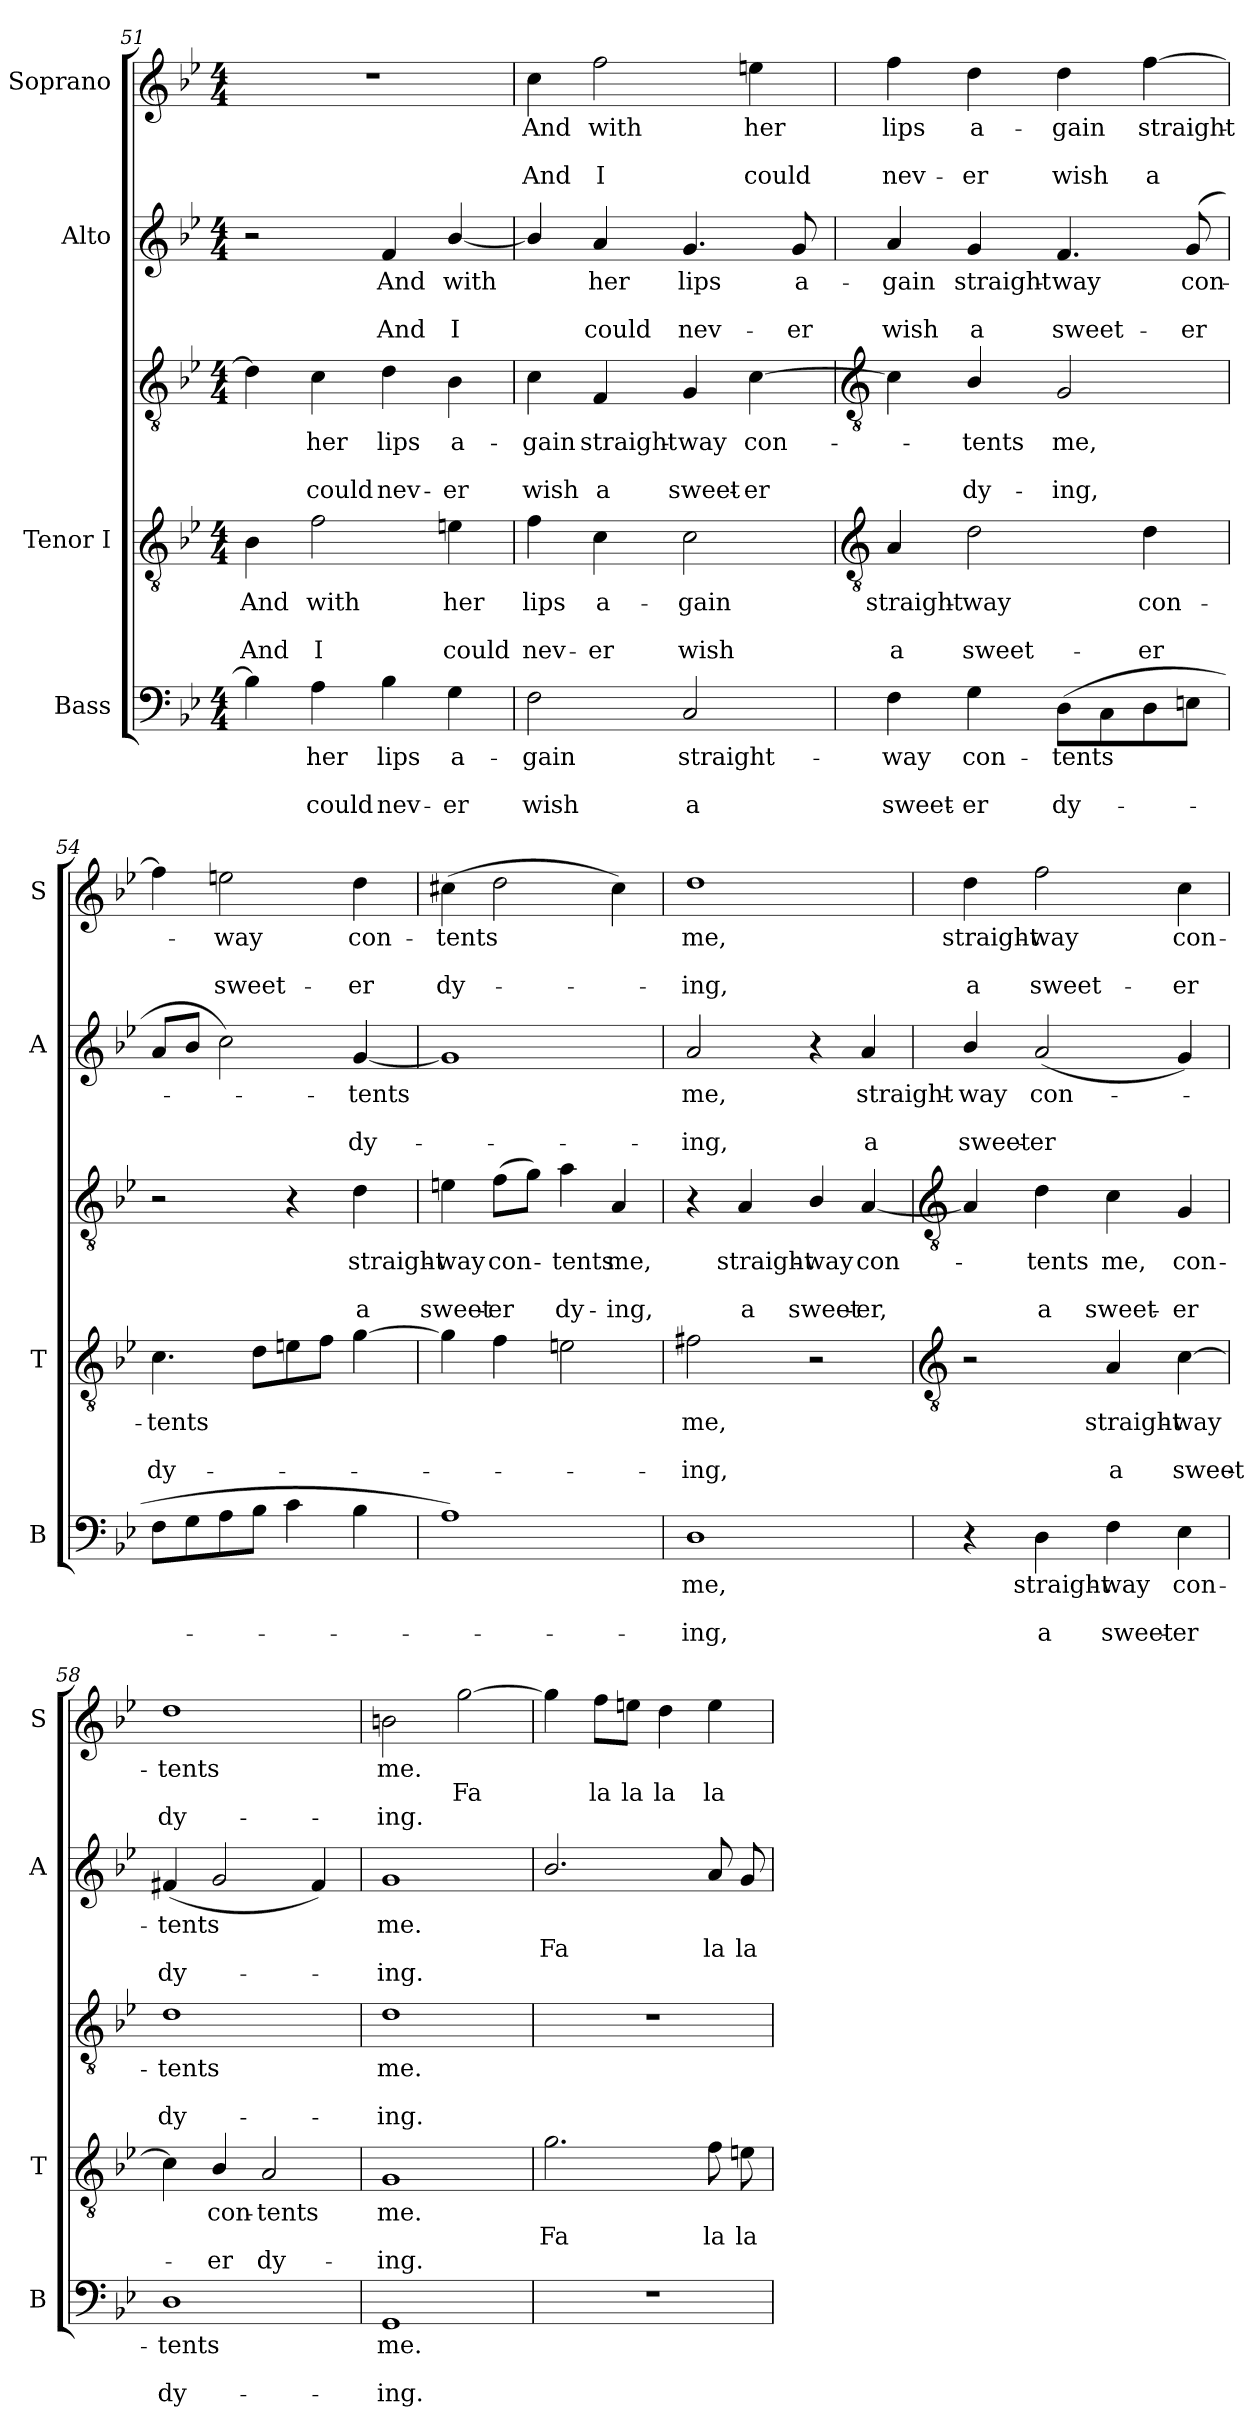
**kern	**text	**text	**text	**kern	**text	**text	**text	**kern	**text	**text	**text	**kern	**text	**text	**text	**kern	**text	**text	**text
*part4	*part4	*part4	*part4	*part3	*part3	*part3	*part3	*part3	*part3	*part3	*part3	*part2	*part2	*part2	*part2	*part1	*part1	*part1	*part1
*staff5	*staff5	*staff5	*staff5	*staff4	*staff4	*staff4	*staff4	*staff3	*staff3	*staff3	*staff3	*staff2	*staff2	*staff2	*staff2	*staff1	*staff1	*staff1	*staff1
*I"Bass	*	*	*	*I"Tenor I	*	*	*	*	*	*	*	*I"Alto	*	*	*	*I"Soprano	*	*	*
*I'B	*	*	*	*I'T	*	*	*	*	*	*	*	*I'A	*	*	*	*I'S	*	*	*
*clefF4	*	*	*	*clefGv2	*	*	*	*clefGv2	*	*	*	*clefG2	*	*	*	*clefG2	*	*	*
*k[b-e-]	*	*	*	*k[b-e-]	*	*	*	*k[b-e-]	*	*	*	*k[b-e-]	*	*	*	*k[b-e-]	*	*	*
*B-:	*	*	*	*B-:	*	*	*	*B-:	*	*	*	*B-:	*	*	*	*B-:	*	*	*
*M4/4	*	*	*	*M4/4	*	*	*	*M4/4	*	*	*	*M4/4	*	*	*	*M4/4	*	*	*
=51	=51	=51	=51	=51	=51	=51	=51	=51	=51	=51	=51	=51	=51	=51	=51	=51	=51	=51	=51
!	!	!	!	!	!LO:LY:b	!	!LO:LY:b	!	!	!	!	!	!	!	!	!	!	!	!
4B-]	.	.	.	4B-	And	.	And	4d]	.	.	.	2r	.	.	.	1r	.	.	.
!	!LO:LY:b	!	!LO:LY:b	!	!LO:LY:b	!	!LO:LY:b	!	!LO:LY:b	!	!LO:LY:b	!	!	!	!	!	!	!	!
4A	her	.	could	2f	with	.	I	4c	her	.	could	.	.	.	.	.	.	.	.
!	!LO:LY:b	!	!LO:LY:b	!	!	!	!	!	!LO:LY:b	!	!LO:LY:b	!	!LO:LY:b	!	!LO:LY:b	!	!	!	!
4B-	lips	.	nev-	.	.	.	.	4d	lips	.	nev-	4f	And	.	And	.	.	.	.
!	!LO:LY:b	!	!LO:LY:b	!	!LO:LY:b	!	!LO:LY:b	!	!LO:LY:b	!	!LO:LY:b	!	!LO:LY:b	!	!LO:LY:b	!	!	!	!
4G	-a-	.	-er	4en	her	.	could	4B-	-a-	.	-er	[4b-/	with	.	I	.	.	.	.
=52	=52	=52	=52	=52	=52	=52	=52	=52	=52	=52	=52	=52	=52	=52	=52	=52	=52	=52	=52
!	!LO:LY:b	!	!LO:LY:b	!	!LO:LY:b	!	!LO:LY:b	!	!LO:LY:b	!	!LO:LY:b	!	!	!	!	!	!LO:LY:b	!	!LO:LY:b
2F	gain	.	wish	4f	lips	.	nev-	4c	gain	.	wish	4b-/]	.	.	.	4cc	And	.	And
!	!	!	!	!	!LO:LY:b	!	!LO:LY:b	!	!LO:LY:b	!	!LO:LY:b	!	!LO:LY:b	!	!LO:LY:b	!	!LO:LY:b	!	!LO:LY:b
.	.	.	.	4c	-a-	.	-er	4F	straight-	.	-a	4a	her	.	could	2ff	with	.	I
!	!LO:LY:b	!	!LO:LY:b	!	!LO:LY:b	!	!LO:LY:b	!	!LO:LY:b	!	!LO:LY:b	!	!LO:LY:b	!	!LO:LY:b	!	!	!	!
2C	straight-	.	-a	2c	gain	.	wish	4G	way	.	sweet-	4.g	lips	.	nev-	.	.	.	.
!	!	!	!	!	!	!	!	!	!LO:LY:b	!	!LO:LY:b	!	!	!	!	!	!LO:LY:b	!	!LO:LY:b
.	.	.	.	.	.	.	.	[4c	-con-	.	er	.	.	.	.	4een	her	.	could
!	!	!	!	!	!	!	!	!	!	!	!	!	!LO:LY:b	!	!LO:LY:b	!	!	!	!
.	.	.	.	.	.	.	.	.	.	.	.	8g	-a-	.	-er	.	.	.	.
!!LO:LB:g=z
=53	=53	=53	=53	=53	=53	=53	=53	=53	=53	=53	=53	=53	=53	=53	=53	=53	=53	=53	=53
*	*	*	*	*clefGv2	*	*	*	*clefGv2	*	*	*	*	*	*	*	*	*	*	*
!	!LO:LY:b	!	!LO:LY:b	!	!LO:LY:b	!	!LO:LY:b	!	!	!	!	!	!LO:LY:b	!	!LO:LY:b	!	!LO:LY:b	!	!LO:LY:b
4F	way	.	sweet-	4A	straight-	.	-a	4c]	.	.	.	4a	gain	.	wish	4ff	lips	.	nev-
!	!LO:LY:b	!	!LO:LY:b	!	!LO:LY:b	!	!LO:LY:b	!	!LO:LY:b	!	!LO:LY:b	!	!LO:LY:b	!	!LO:LY:b	!	!LO:LY:b	!	!LO:LY:b
4G	-con-	.	-er	2d	way	.	sweet-	4B-/	tents	.	dy-	4g	straight-	.	-a	4dd	-a-	.	-er
!	!LO:LY:b	!	!LO:LY:b	!	!	!	!	!	!LO:LY:b	!	!LO:LY:b	!	!LO:LY:b	!	!LO:LY:b	!	!LO:LY:b	!	!LO:LY:b
(>8DL	tents	.	dy-	.	.	.	.	2G	-me,	.	ing,	4.f	way	.	sweet-	4dd	gain	.	wish
8C	.	.	.	.	.	.	.	.	.	.	.	.	.	.	.	.	.	.	.
!	!	!	!	!	!LO:LY:b	!	!LO:LY:b	!	!	!	!	!	!	!	!	!	!LO:LY:b	!	!LO:LY:b
8D	.	.	.	4d	-con-	.	-er	.	.	.	.	.	.	.	.	[4ff	straight-	.	a
!	!	!	!	!	!	!	!	!	!	!	!	!	!LO:LY:b	!	!LO:LY:b	!	!	!	!
8EnJ	.	.	.	.	.	.	.	.	.	.	.	(<8g	-con-	.	er	.	.	.	.
=54	=54	=54	=54	=54	=54	=54	=54	=54	=54	=54	=54	=54	=54	=54	=54	=54	=54	=54	=54
!	!	!	!	!	!LO:LY:b	!	!LO:LY:b	!	!	!	!	!	!	!	!	!	!	!	!
8FL	.	.	.	4.c	tents	.	dy-	2r	.	.	.	8aL	.	.	.	4ff]	.	.	.
8G	.	.	.	.	.	.	.	.	.	.	.	8b-J	.	.	.	.	.	.	.
!	!	!	!	!	!	!	!	!	!	!	!	!	!	!	!	!	!LO:LY:b	!	!LO:LY:b
8A	.	.	.	.	.	.	.	.	.	.	.	2cc)	.	.	.	2een	way	.	sweet-
8B-J	.	.	.	8dL	.	.	.	.	.	.	.	.	.	.	.	.	.	.	.
4c	.	.	.	8en	.	.	.	4r	.	.	.	.	.	.	.	.	.	.	.
.	.	.	.	8fJ	.	.	.	.	.	.	.	.	.	.	.	.	.	.	.
!	!	!	!	!	!	!	!	!	!LO:LY:b	!	!LO:LY:b	!	!LO:LY:b	!	!LO:LY:b	!	!LO:LY:b	!	!LO:LY:b
4B-	.	.	.	[4g	.	.	.	4d	straight-	.	-a	[4g	tents	.	dy-	4dd	-con-	.	-er
=55	=55	=55	=55	=55	=55	=55	=55	=55	=55	=55	=55	=55	=55	=55	=55	=55	=55	=55	=55
!	!	!	!	!	!	!	!	!	!LO:LY:b	!	!LO:LY:b	!	!	!	!	!	!LO:LY:b	!	!LO:LY:b
1A)	.	.	.	4g]	.	.	.	4en	way	.	sweet-	1g]	.	.	.	(>4cc#X	tents	.	dy-
!	!	!	!	!	!	!	!	!	!LO:LY:b	!	!LO:LY:b	!	!	!	!	!	!	!	!
.	.	.	.	4f	.	.	.	(>8fL	-con-	.	er	.	.	.	.	2dd	.	.	.
.	.	.	.	.	.	.	.	8gJ)	.	.	.	.	.	.	.	.	.	.	.
!	!	!	!	!	!	!	!	!	!LO:LY:b	!	!LO:LY:b	!	!	!	!	!	!	!	!
.	.	.	.	2en	.	.	.	4a	tents	.	dy-	.	.	.	.	.	.	.	.
!	!	!	!	!	!	!	!	!	!LO:LY:b	!	!LO:LY:b	!	!	!	!	!	!	!	!
.	.	.	.	.	.	.	.	4A	-me,	.	ing,	.	.	.	.	4cc#)	.	.	.
=56	=56	=56	=56	=56	=56	=56	=56	=56	=56	=56	=56	=56	=56	=56	=56	=56	=56	=56	=56
!	!LO:LY:b	!	!LO:LY:b	!	!LO:LY:b	!	!LO:LY:b	!	!	!	!	!	!LO:LY:b	!	!LO:LY:b	!	!LO:LY:b	!	!LO:LY:b
1D	me,	.	ing,	2f#X	me,	.	ing,	4r	.	.	.	2a	me,	.	ing,	1dd	me,	.	ing,
!	!	!	!	!	!	!	!	!	!LO:LY:b	!	!LO:LY:b	!	!	!	!	!	!	!	!
.	.	.	.	.	.	.	.	4A	straight-	.	-a	.	.	.	.	.	.	.	.
!	!	!	!	!	!	!	!	!	!LO:LY:b	!	!LO:LY:b	!	!	!	!	!	!	!	!
.	.	.	.	2r	.	.	.	4B-/	way	.	sweet-	4r	.	.	.	.	.	.	.
!	!	!	!	!	!	!	!	!	!LO:LY:b	!	!LO:LY:b	!	!LO:LY:b	!	!LO:LY:b	!	!	!	!
.	.	.	.	.	.	.	.	[4A	-con-	.	er,	4a	straight-	.	-a	.	.	.	.
!!LO:LB:g=z
=57	=57	=57	=57	=57	=57	=57	=57	=57	=57	=57	=57	=57	=57	=57	=57	=57	=57	=57	=57
*	*	*	*	*clefGv2	*	*	*	*clefGv2	*	*	*	*	*	*	*	*	*	*	*
!	!	!	!	!	!	!	!	!	!	!	!	!	!LO:LY:b	!	!LO:LY:b	!	!LO:LY:b	!	!LO:LY:b
4r	.	.	.	2r	.	.	.	4A]	.	.	.	4b-/	way	.	sweet-	4dd	straight-	.	-a
!	!LO:LY:b	!	!LO:LY:b	!	!	!	!	!	!LO:LY:b	!	!LO:LY:b	!	!LO:LY:b	!	!LO:LY:b	!	!LO:LY:b	!	!LO:LY:b
4D	straight-	.	-a	.	.	.	.	4d	tents	.	a	(<2a	-con-	.	er	2ff	way	.	sweet-
!	!LO:LY:b	!	!LO:LY:b	!	!LO:LY:b	!	!LO:LY:b	!	!LO:LY:b	!	!LO:LY:b	!	!	!	!	!	!	!	!
4F	way	.	sweet-	4A	straight-	.	-a	4c	me,	.	sweet-	.	.	.	.	.	.	.	.
!	!LO:LY:b	!	!LO:LY:b	!	!LO:LY:b	!	!LO:LY:b	!	!LO:LY:b	!	!LO:LY:b	!	!	!	!	!	!LO:LY:b	!	!LO:LY:b
4E-	-con-	.	-er	[4c	way	.	sweet-	4G	-con-	.	-er	4g)	.	.	.	4cc	-con-	.	-er
=58	=58	=58	=58	=58	=58	=58	=58	=58	=58	=58	=58	=58	=58	=58	=58	=58	=58	=58	=58
!	!LO:LY:b	!	!LO:LY:b	!	!	!	!	!	!LO:LY:b	!	!LO:LY:b	!	!LO:LY:b	!	!LO:LY:b	!	!LO:LY:b	!	!LO:LY:b
1D	tents	.	dy-	4c]	.	.	.	1d	tents	.	dy-	(<4f#X	tents	.	dy-	1dd	tents	.	dy-
!	!	!	!	!	!LO:LY:b	!	!LO:LY:b	!	!	!	!	!	!	!	!	!	!	!	!
.	.	.	.	4B-/	-con-	.	-er	.	.	.	.	2g	.	.	.	.	.	.	.
!	!	!	!	!	!LO:LY:b	!	!LO:LY:b	!	!	!	!	!	!	!	!	!	!	!	!
.	.	.	.	2A	tents	.	dy-	.	.	.	.	.	.	.	.	.	.	.	.
.	.	.	.	.	.	.	.	.	.	.	.	4f#)	.	.	.	.	.	.	.
=59	=59	=59	=59	=59	=59	=59	=59	=59	=59	=59	=59	=59	=59	=59	=59	=59	=59	=59	=59
!	!LO:LY:b	!	!LO:LY:b	!	!LO:LY:b	!	!LO:LY:b	!	!LO:LY:b	!	!LO:LY:b	!	!LO:LY:b	!	!LO:LY:b	!	!LO:LY:b	!	!LO:LY:b
1GG	-me.	.	ing.	1G	me.	.	ing.	1d	-me.	.	ing.	1g	me.	.	ing.	2bn	-me.	.	ing.
!	!	!	!	!	!	!	!	!	!	!	!	!	!	!	!	!	!	!LO:LY:b	!
.	.	.	.	.	.	.	.	.	.	.	.	.	.	.	.	[2gg	.	Fa	.
=60	=60	=60	=60	=60	=60	=60	=60	=60	=60	=60	=60	=60	=60	=60	=60	=60	=60	=60	=60
!	!	!	!	!	!	!LO:LY:b	!	!	!	!	!	!	!	!LO:LY:b	!	!	!	!	!
1r	.	.	.	2.g	.	Fa	.	1r	.	.	.	2.b-/	.	Fa	.	4gg]	.	.	.
!	!	!	!	!	!	!	!	!	!	!	!	!	!	!	!	!	!	!LO:LY:b	!
.	.	.	.	.	.	.	.	.	.	.	.	.	.	.	.	8ff\L	.	la	.
!	!	!	!	!	!	!	!	!	!	!	!	!	!	!	!	!	!	!LO:LY:b	!
.	.	.	.	.	.	.	.	.	.	.	.	.	.	.	.	8een\J	.	la	.
!	!	!	!	!	!	!	!	!	!	!	!	!	!	!	!	!	!	!LO:LY:b	!
.	.	.	.	.	.	.	.	.	.	.	.	.	.	.	.	4dd	.	la	.
!	!	!	!	!	!	!LO:LY:b	!	!	!	!	!	!	!	!LO:LY:b	!	!	!	!LO:LY:b	!
.	.	.	.	8f	.	la	.	.	.	.	.	8a	.	la	.	4ee	.	la	.
!	!	!	!	!	!	!LO:LY:b	!	!	!	!	!	!	!	!LO:LY:b	!	!	!	!	!
.	.	.	.	8en	.	la	.	.	.	.	.	8g	.	la	.	.	.	.	.
=	=	=	=	=	=	=	=	=	=	=	=	=	=	=	=	=	=	=	=
*-	*-	*-	*-	*-	*-	*-	*-	*-	*-	*-	*-	*-	*-	*-	*-	*-	*-	*-	*-
